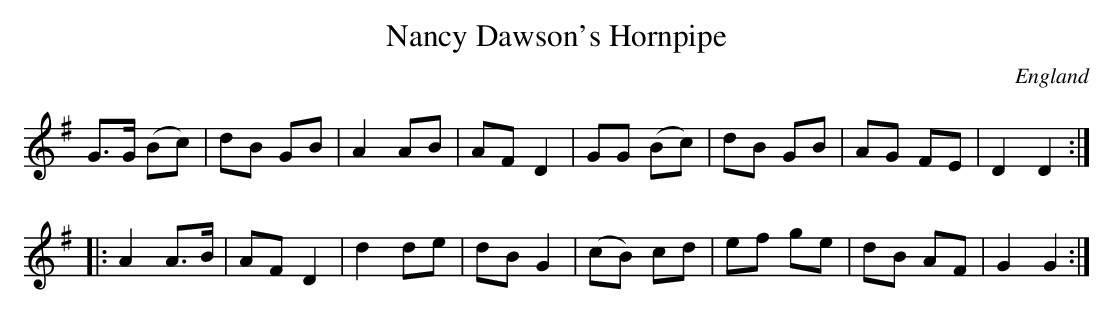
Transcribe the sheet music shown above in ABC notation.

X:1
T:Nancy Dawson's Hornpipe
L:1/8
O:England
K:G major
G>G (Bc) | dB GB | A2 AB | AF D2 | \
GG (Bc)  | dB GB | AG FE | D2 D2 ::
A2 A>B  | AF D2 | d2 de | dB G2 | \
(cB) cd | ef ge | dB AF | G2 G2 :|
